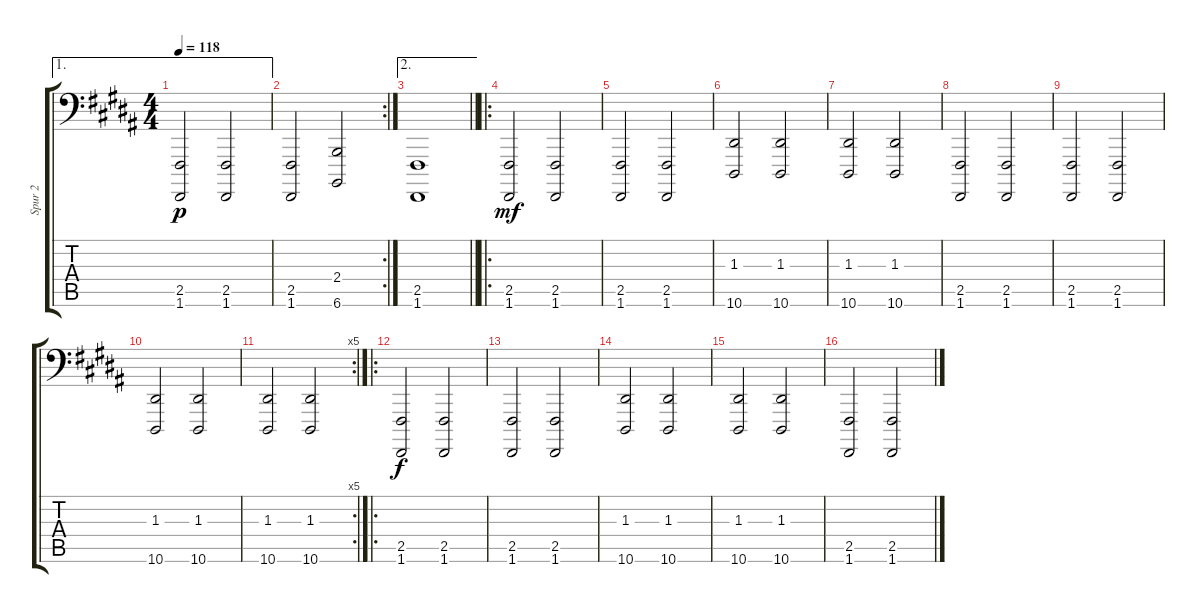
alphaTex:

\track ("Spur 2" "Spur 2") {instrument acousticgrandpiano}
\staff {score tabs}
\tuning (C3 G2 D2 A1 E1 F0) {hide}
\ae 1
\ts (4 4)
\tempo 118
\clef f4
\ks b
(2.5 1.6).2{dy p} (2.5 1.6).2 |
\rc 2
(2.5 1.6).2 (2.4 6.6).2 |
\ae 2
\barLineRight lightlight
(2.5 1.6).1 |
\ro
(2.5 1.6).2{dy mf} (2.5 1.6).2 |
(2.5 1.6).2 (2.5 1.6).2 |
(1.3 10.6).2 (1.3 10.6).2 |
(1.3 10.6).2 (1.3 10.6).2 |
(2.5 1.6).2 (2.5 1.6).2 |
(2.5 1.6).2 (2.5 1.6).2 |
(1.3 10.6).2 (1.3 10.6).2 |
\rc 5
(1.3 10.6).2 (1.3 10.6).2 |
\ro
(2.5 1.6).2{dy f} (2.5 1.6).2 |
(2.5 1.6).2 (2.5 1.6).2 |
(1.3 10.6).2 (1.3 10.6).2 |
(1.3 10.6).2 (1.3 10.6).2 |
(2.5 1.6).2 (2.5 1.6).2
